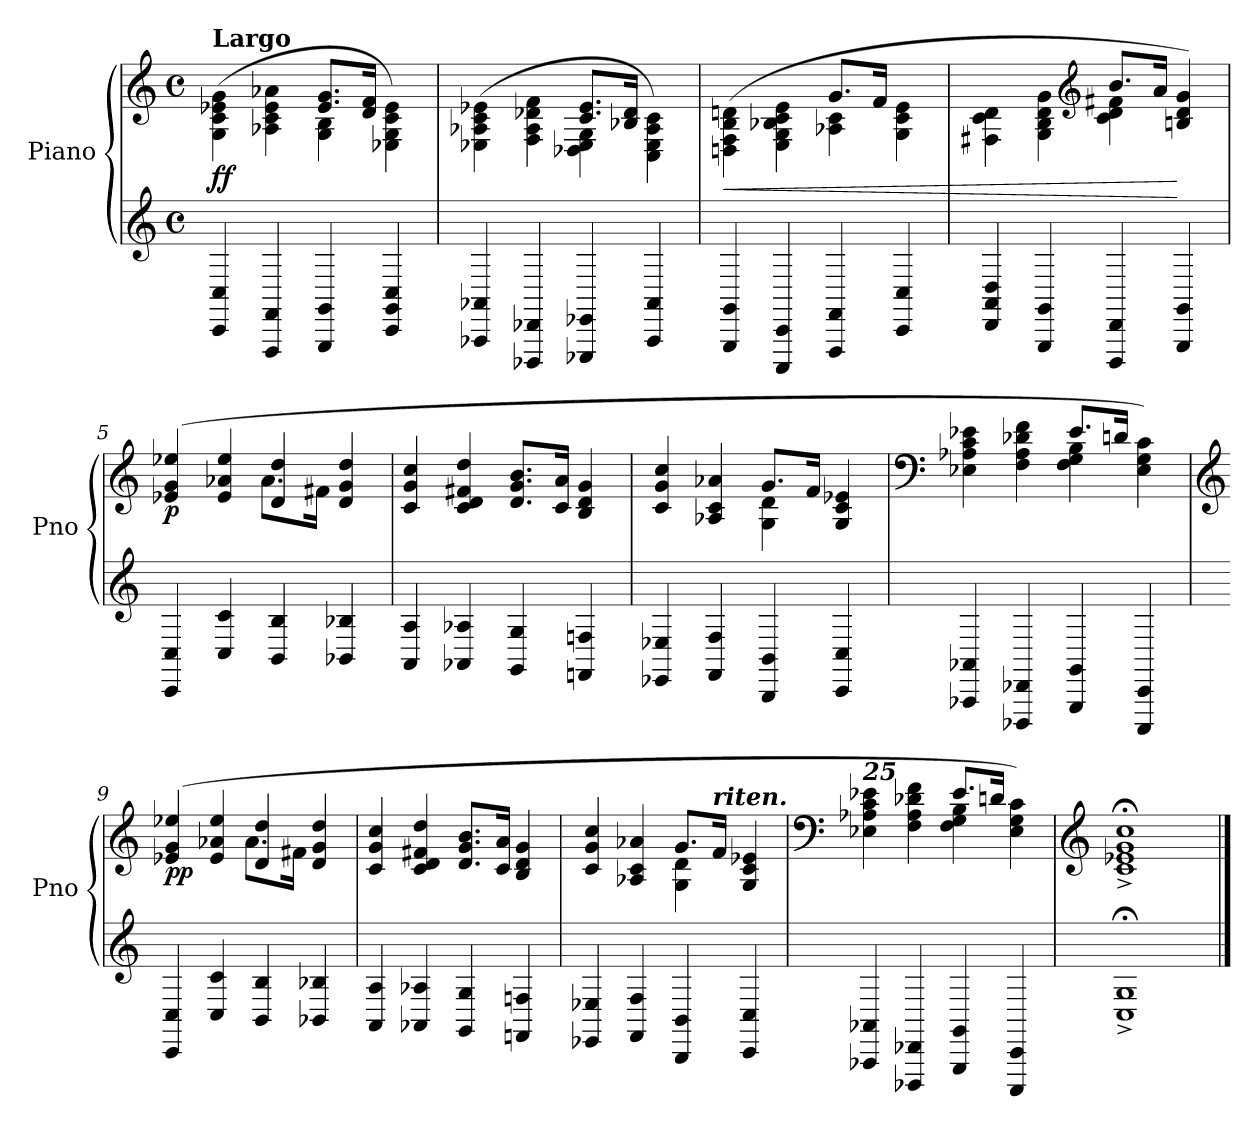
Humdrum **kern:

**kern	**kern	**dynam
*part1	*part1	*part1
*staff2	*staff1	*staff1/2
*I"Piano	*	*
*I'Pno	*	*
*clefG2	*clefG2	*
*k[]	*k[]	*
*M4/4	*M4/4	*
*met(c)	*met(c)	*
=1	=1	=1
*	*^	*
!	!LO:TX:a:B:t=Largo	!	!
!	!	!	!LO:DY:b
4CC/ 4C/	(4G\ 4c\ 4e-X\ 4g\	2ryy	ff
4FFF/ 4FF/	4A-X\ 4c\ 4e-\ 4a-X\	.	.
4GGG/ 4GG/	8.e-/ 8.g/L	4G\ 4B\	.
.	16d/ 16f/Jk	.	.
4CC/ 4GG/ 4C/	4E-X\ 4G\ 4c\ 4e-\)	4ryy	.
=2	=2	=2	=2
4AAA-X/ 4AA-X/	(4E-X\ 4A-X\ 4c\ 4e-X\	2ryy	.
4DDD-X/ 4DD-X/	4F\ 4A-\ 4d-X\ 4f\	.	.
4EEE-X/ 4EE-X/	8.c/ 8.e-/L	4D-X\ 4E-\ 4G\	.
.	16B-X/ 16d-/Jk	.	.
4AAA-/ 4AA-/	4C\ 4E-\ 4A-\ 4c\)	4ryy	.
=3	=3	=3	=3
!	!	!	!LO:HP:b
4GGG/ 4GG/	(4Dn\ 4F\ 4B\ 4dn\	2ryy	<
4CCC/ 4CC/	4E\ 4G\ 4B-X\ 4c\ 4e\	.	.
4FFF/ 4FF/	8.g/L	4A-X\ 4c\	.
.	16f/Jk	.	.
4CC/ 4C/	4G\ 4c\ 4e\	4ryy	.
=4	=4	=4	=4
4DD/ 4AA/ 4D/	4F#X\ 4c\ 4d\	2ryy	.
4GGG/ 4GG/	4G\ 4B\ 4d\ 4g\	.	.
*	*clefG2	*	*
4DDD/ 4DD/	8.b/L	4c\ 4d\ 4f#X\	.
.	16a/Jk	.	.
4GGG/ 4GG/	4Bn/ 4d/ 4g/)	4ryy	[
!!LO:LB:g=z	!!
=5	=5	=5	=5
!	!	!	!LO:DY:b
4CC/ 4C/	(4e-X/ 4g/ 4ee-X/	2ryy	p
4C/ 4c/	4e-/ 4a-X/ 4ee-/	.	.
4BB/ 4B/	4d/ 4dd/	8.a-\L	.
.	.	16f#X\Jk	.
4BB-X/ 4B-X/	4d/ 4g/ 4dd/	4ryy	.
*	*v	*v	*
=6	=6	=6
4AA/ 4A/	4c/ 4g/ 4cc/	.
4AA-X/ 4A-X/	4c/ 4d/ 4f#X/ 4dd/	.
4GG/ 4G/	8.d/ 8.g/ 8.b/L	.
.	16c/ 16a/Jk	.
4FFn/ 4Fn/	4B/ 4d/ 4g/	.
=7	=7	=7
*	*^	*
4EE-X/ 4E-X/	4c/ 4g/ 4cc/	2ryy	.
4FF/ 4F/	4A-X/ 4c/ 4a-X/	.	.
4BBB/ 4BB/	8.g/L	4G\ 4d\	.
.	16f/Jk	.	.
4CC/ 4C/	4G/ 4c/ 4e-X/	4ryy	.
=8	=8	=8	=8
*	*clefF4	*	*
4AAA-X/ 4AA-X/	4E-X\ 4A-X\ 4c\ 4e-X\	2ryy	.
4DDD-X/ 4DD-X/	4F\ 4A-\ 4d-X\ 4f\	.	.
4GGG/ 4GG/	8.e-/L	4F\ 4G\ 4B\	.
.	16dn/Jk	.	.
4CCC/ 4CC/	4E-\ 4G\ 4c\)	4ryy	.
!!LO:LB:g=z	!!
=9	=9	=9	=9
*	*clefG2	*	*
!	!	!	!LO:DY:b
4CC/ 4C/	(4e-X/ 4g/ 4ee-X/	2ryy	pp
4C/ 4c/	4e-/ 4a-X/ 4ee-/	.	.
4BB/ 4B/	4d/ 4dd/	8.a-\L	.
.	.	16f#X\Jk	.
4BB-X/ 4B-X/	4d/ 4g/ 4dd/	4ryy	.
*	*v	*v	*
=10	=10	=10
4AA/ 4A/	4c/ 4g/ 4cc/	.
4AA-X/ 4A-X/	4c/ 4d/ 4f#X/ 4dd/	.
4GG/ 4G/	8.d/ 8.g/ 8.b/L	.
.	16c/ 16a/Jk	.
4FFn/ 4Fn/	4B/ 4d/ 4g/	.
=11	=11	=11
*	*^	*
4EE-X/ 4E-X/	4c/ 4g/ 4cc/	2ryy	.
4FF/ 4F/	4A-X/ 4c/ 4a-X/	.	.
4BBB/ 4BB/	8.g/L	4G\ 4d\	.
!	!LO:TX:a:Bi:t=riten.	!	!
.	16f/Jk	.	.
4CC/ 4C/	4G/ 4c/ 4e-X/	4ryy	.
=12	=12	=12	=12
*	*clefF4	*	*
!	!LO:TX:a:Bi:t=25	!	!
4AAA-X/ 4AA-X/	4E-X\ 4A-X\ 4c\ 4e-X\	2ryy	.
4DDD-X/ 4DD-X/	4F\ 4A-\ 4d-X\ 4f\	.	.
4GGG/ 4GG/	8.e-/L	4F\ 4G\ 4B\	.
.	16dn/Jk	.	.
4CCC/ 4CC/	4E-\ 4G\ 4c\)	4ryy	.
*	*v	*v	*
=13	=13	=13
*	*clefG2	*
*	*^	*
!	!LO:TX:a:Bi:t=30	!	!
*	*v	*v	*
1C;<^ 1G;<^	1c;<^ 1e-X;<^ 1g;<^ 1cc;<^	.
==	==	==
*-	*-	*-
